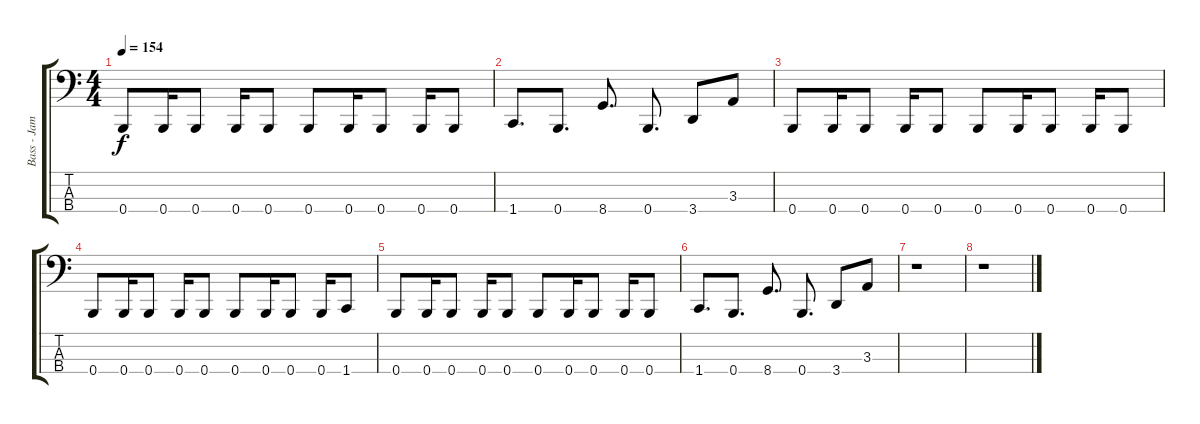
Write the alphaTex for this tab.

\track ("Bass - Jamie" "Bass - Jam") {instrument electricbasspick}
\staff {score tabs}
\tuning (F2 B1 Gb1 B0) {hide}
\ts (4 4)
\tempo 154
\clef f4
\ks c
0.4.8{dy f} 0.4.16 0.4.8 0.4.16 0.4.8 0.4.8 0.4.16 0.4.8 0.4.16 0.4.8 |
1.4.8{d} 0.4.8{d} 8.4.8{d} 0.4.8{d} 3.4.8 3.3.8 |
0.4.8 0.4.16 0.4.8 0.4.16 0.4.8 0.4.8 0.4.16 0.4.8 0.4.16 0.4.8 |
0.4.8 0.4.16 0.4.8 0.4.16 0.4.8 0.4.8 0.4.16 0.4.8 0.4.16 1.4.8 |
0.4.8 0.4.16 0.4.8 0.4.16 0.4.8 0.4.8 0.4.16 0.4.8 0.4.16 0.4.8 |
1.4.8{d} 0.4.8{d} 8.4.8{d} 0.4.8{d} 3.4.8 3.3.8 |
r.1 |
r.1
